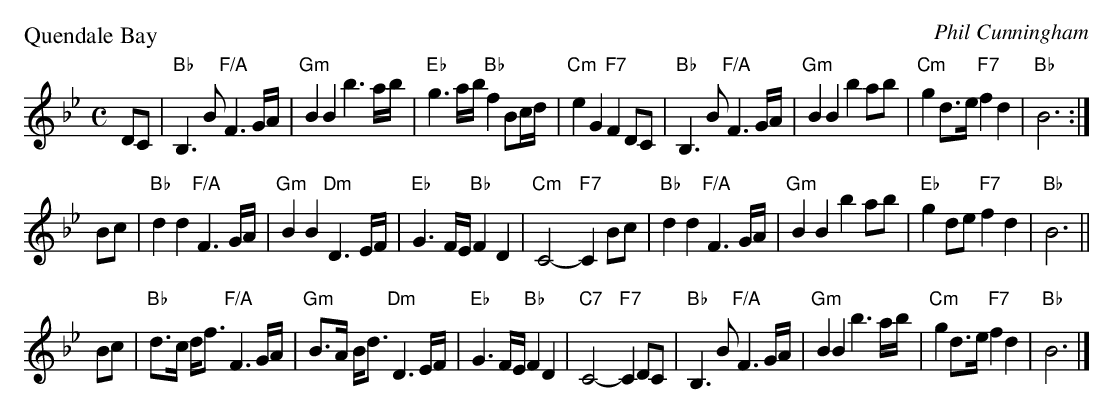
X:1
P: Quendale Bay
C: Phil Cunningham
M: C
L: 1/8
K: Bb
DC \
| "Bb"B,3 B "F/A"F3 G/2A/2 | "Gm"B2 B2 b3 a/2b/2 | "Eb"g3 a/2b/2  "Bb"f2 Bc/2d/2 | "Cm"e2 G2 "F7"F2 DC \
| "Bb"B,3 B "F/A"F3 G/2A/2 | "Gm"B2 B2 b2 ab     | "Cm"g2 d3/2e/2 "F7"f2 d2      | "Bb"B6 :|
Bc \
| "Bb"d2 d2 "F/A"F3 G/2A/2 | "Gm"B2 B2 "Dm"D3 E/2F/2 | "Eb"G3 F/2E/2 "Bb"F2 D2 | "Cm"C4- "F7"C2Bc \
| "Bb"d2 d2 "F/A"F3 G/2A/2 | "Gm"B2 B2 b2 ab | "Eb"g2 de "F7"f2 d2 | "Bb"B6 ||
Bc \
| "Bb"d3/2c/2 d/2f3/2 "F/A"F3 G/2A/2 | "Gm"B3/2A/2 B/2d3/2 "Dm"D3 E/2F/2 | "Eb"G3 F/2E/2 "Bb"F2 D2 | "C7"C4- "F7"C2DC \
| "Bb"B,3 B "F/A"F3 G/2A/2 | "Gm"B2 B2 b3 a/2b/2 | "Cm"g2 d3/2e/2 "F7"f2 d2 | "Bb"B6 |]
